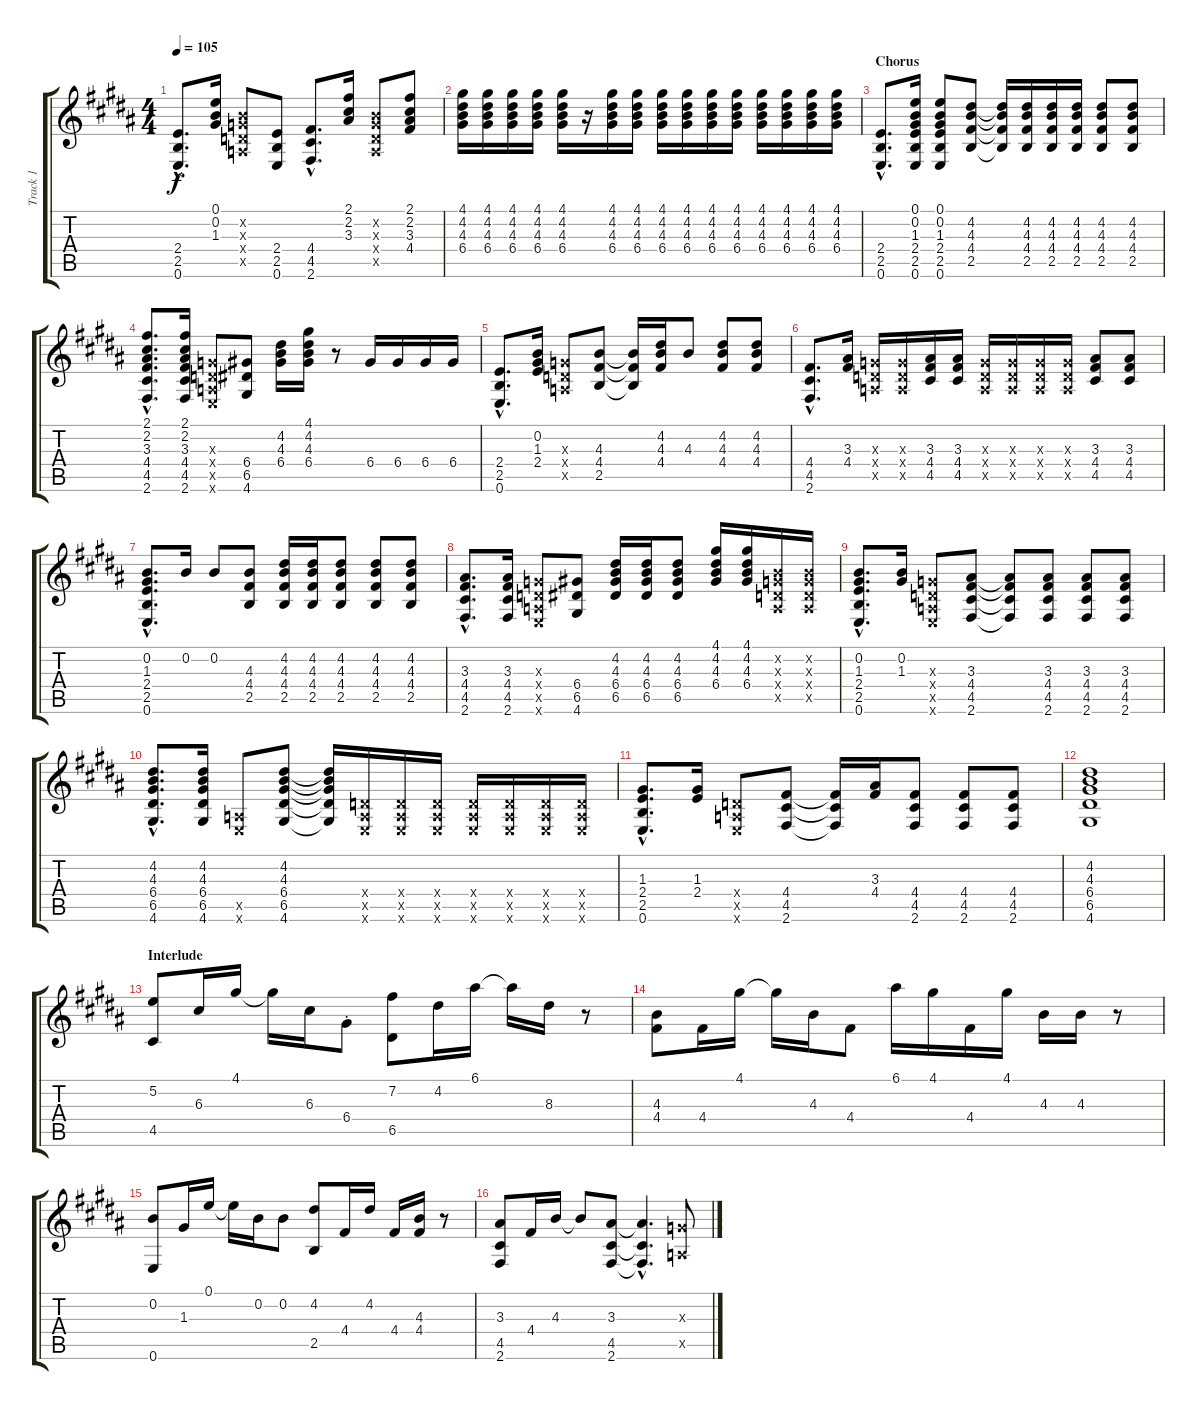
\track ("Track 1" "Track 1") {instrument acousticguitarsteel}
\staff {score tabs}
\tuning (E4 B3 G3 D3 A2 E2) {hide}
\ts (4 4)
\tempo 105
\clef g2
\ks b
(2.4{hac} 2.5{hac} 0.6{hac}).8{d dy f} (0.1 0.2 1.3).16 (0.2{x} 0.3{x} 0.4{x} 0.5{x}).8 (2.4 2.5 0.6).8 (4.4{hac} 4.5{hac} 2.6{hac}).8{d} (2.1 2.2 3.3).16 (0.2{x} 0.3{x} 0.4{x} 0.5{x}).8 (2.1 2.2 3.3 4.4).8 |
(4.1 4.2 4.3 6.4).16 (4.1 4.2 4.3 6.4).16 (4.1 4.2 4.3 6.4).16 (4.1 4.2 4.3 6.4).16 (4.1 4.2 4.3 6.4).16 r.16 (4.1 4.2 4.3 6.4).16 (4.1 4.2 4.3 6.4).16 (4.1 4.2 4.3 6.4).16 (4.1 4.2 4.3 6.4).16 (4.1 4.2 4.3 6.4).16 (4.1 4.2 4.3 6.4).16 (4.1 4.2 4.3 6.4).16 (4.1 4.2 4.3 6.4).16 (4.1 4.2 4.3 6.4).16 (4.1 4.2 4.3 6.4).16 |
\section ("" "Chorus")
(2.4{hac} 2.5{hac} 0.6{hac}).8{d} (0.1 0.2 1.3 2.4 2.5 0.6).16 (0.1 0.2 1.3 2.4 2.5 0.6).8 (4.2 4.3 4.4 2.5).8 (4.2{t} 4.3{t} 4.4{t} 2.5{t}).16 (4.2 4.3 4.4 2.5).16 (4.2 4.3 4.4 2.5).16 (4.2 4.3 4.4 2.5).16 (4.2 4.3 4.4 2.5).8 (4.2 4.3 4.4 2.5).8 |
(2.1{hac} 2.2{hac} 3.3{hac} 4.4{hac} 4.5{hac} 2.6{hac}).8{d} (2.1 2.2 3.3 4.4 4.5 2.6).16 (0.3{x} 0.4{x} 0.5{x} 0.6{x}).8 (6.4 6.5 4.6).8 (4.2 4.3 6.4).16 (4.1 4.2 4.3 6.4).16 r.8 6.4.16 6.4.16 6.4.16 6.4.16 |
(2.4{hac} 2.5{hac} 0.6{hac}).8{d} (0.2 1.3 2.4).16 (0.3{x} 0.4{x} 0.5{x}).8 (4.3 4.4 2.5).8 (4.3{t} 4.4{t} 2.5{t}).16 (4.2 4.3 4.4).16 4.3.8 (4.2 4.3 4.4).8 (4.2 4.3 4.4).8 |
(4.4{hac} 4.5{hac} 2.6{hac}).8{d} (3.3 4.4).16 (0.3{x} 0.4{x} 0.5{x}).16 (0.3{x} 0.4{x} 0.5{x}).16 (3.3 4.4 4.5).16 (3.3 4.4 4.5).16 (0.3{x} 0.4{x} 0.5{x}).16 (0.3{x} 0.4{x} 0.5{x}).16 (0.3{x} 0.4{x} 0.5{x}).16 (0.3{x} 0.4{x} 0.5{x}).16 (3.3 4.4 4.5).8 (3.3 4.4 4.5).8 |
(0.2{hac} 1.3{hac} 2.4{hac} 2.5{hac} 0.6{hac}).8{d} 0.2.16 0.2.8 (4.3 4.4 2.5).8 (4.2 4.3 4.4 2.5).16 (4.2 4.3 4.4 2.5).16 (4.2 4.3 4.4 2.5).8 (4.2 4.3 4.4 2.5).8 (4.2 4.3 4.4 2.5).8 |
(3.3{hac} 4.4{hac} 4.5{hac} 2.6{hac}).8{d} (3.3 4.4 4.5 2.6).16 (0.3{x} 0.4{x} 0.5{x} 0.6{x}).8 (6.4 6.5 4.6).8 (4.2 4.3 6.4 6.5).16 (4.2 4.3 6.4 6.5).16 (4.2 4.3 6.4 6.5).8 (4.1 4.2 4.3 6.4).16 (4.1 4.2 4.3 6.4).16 (0.2{x} 0.3{x} 0.4{x} 0.5{x}).16 (0.2{x} 0.3{x} 0.4{x} 0.5{x}).16 |
(0.2{hac} 1.3{hac} 2.4{hac} 2.5{hac} 0.6{hac}).8{d} (0.2 1.3).16 (0.3{x} 0.4{x} 0.5{x} 0.6{x}).8 (3.3 4.4 4.5 2.6).8 (3.3{t} 4.4{t} 4.5{t} 2.6{t}).8 (3.3 4.4 4.5 2.6).8 (3.3 4.4 4.5 2.6).8 (3.3 4.4 4.5 2.6).8 |
(4.2{hac} 4.3{hac} 6.4{hac} 6.5{hac} 4.6{hac}).8{d} (4.2 4.3 6.4 6.5 4.6).16 (0.5{x} 0.6{x}).8 (4.2 4.3 6.4 6.5 4.6).8 (4.2{t} 4.3{t} 6.4{t} 6.5{t} 4.6{t}).16 (0.4{x} 0.5{x} 0.6{x}).16 (0.4{x} 0.5{x} 0.6{x}).16 (0.4{x} 0.5{x} 0.6{x}).16 (0.4{x} 0.5{x} 0.6{x}).16 (0.4{x} 0.5{x} 0.6{x}).16 (0.4{x} 0.5{x} 0.6{x}).16 (0.4{x} 0.5{x} 0.6{x}).16 |
(1.3{hac} 2.4{hac} 2.5{hac} 0.6{hac}).8{d} (1.3 2.4).16 (0.4{x} 0.5{x} 0.6{x}).8 (4.4 4.5 2.6).8 (4.4{t} 4.5{t} 2.6{t}).16 (3.3 4.4).16 (4.4 4.5 2.6).8 (4.4 4.5 2.6).8 (4.4 4.5 2.6).8 |
(4.2 4.3 6.4 6.5 4.6).1 |
\section ("" "Interlude")
(5.2 4.5).8 6.3.16 4.1.16 4.1{t}.16 6.3.16 6.4{st}.8 (7.2 6.5).8 4.2.16 6.1.16 6.1{t}.16 8.3.16 r.8 |
(4.3 4.4).8 4.4.16 4.1.16 4.1{t}.16 4.3.16 4.4.8 6.1.16 4.1.16 4.4.16 4.1.16 4.3.16 4.3.16 r.8 |
(0.2 0.6).8 1.3.16 0.1.16 0.1{t}.16 0.2.16 0.2.8 (4.2 2.5).8 4.4.16 4.2.16 4.4.16 (4.3 4.4).16 r.8 |
(3.3 4.5 2.6).8 4.4.16 4.3.16 4.3{t}.8 (3.3 4.5 2.6).8 (3.3{hac t} 4.5{hac t} 2.6{hac t}).4{d} (0.3{x} 0.5{x}).8
